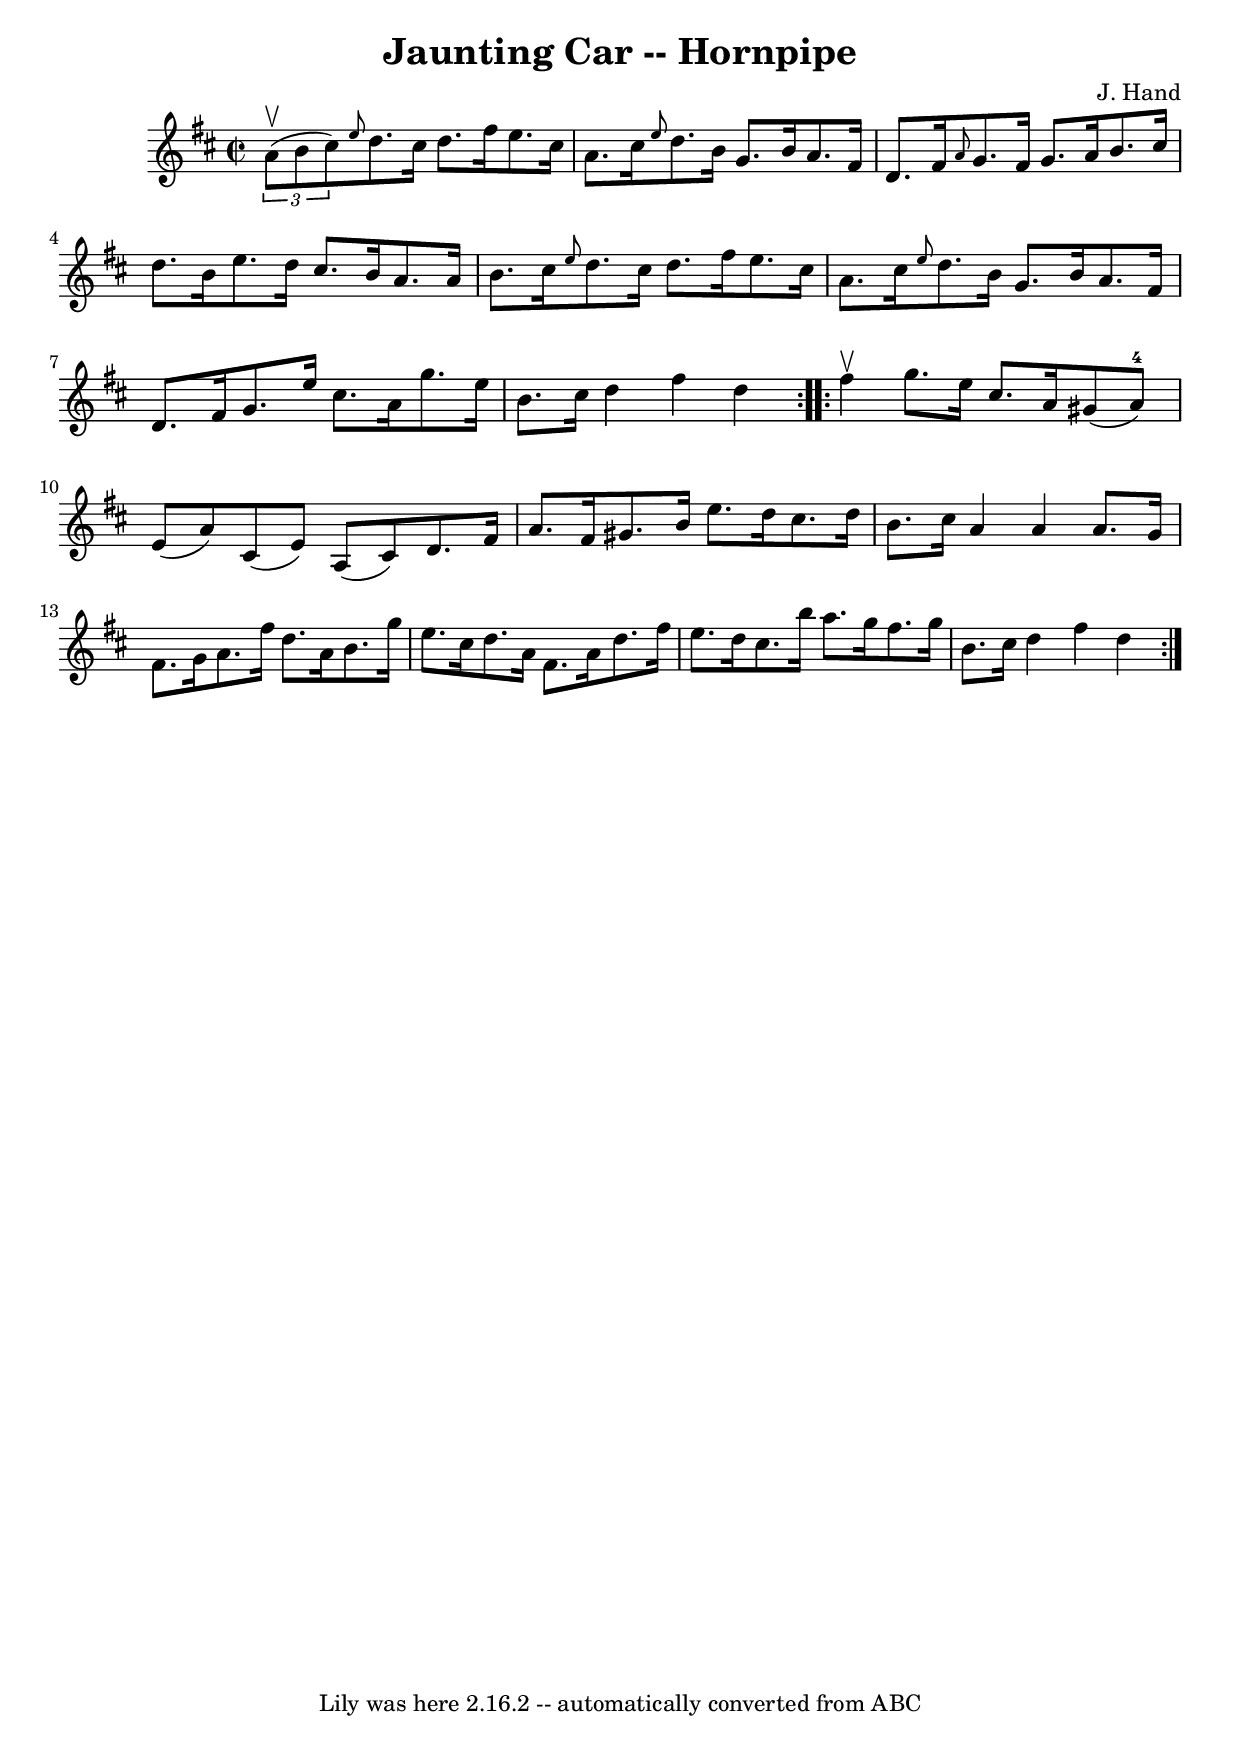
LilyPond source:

\version "2.16.2"
\include "Mammoth.ily"
\header {
  %% book = "Cole's 1000 Fiddle Tunes"
  composer = "J. Hand"
  crossRefNumber = "1"
  footnotes = ""
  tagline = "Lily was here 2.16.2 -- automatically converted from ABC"
  title = "Jaunting Car -- Hornpipe"

}
voicedefault =  {



  \repeat volta 2 {

    \override Staff.TimeSignature #'style = #'C
    \time 2/2 
    \key d \major
    \times 2/3 { a'8 (^\upbow b'8 cis''8) 
	       }  |
    \grace { e''8  
	   } d''8. cis''16 d''8. fis''16 e''8.    
    cis''16 a'8. cis''16  |
    \grace { e''8  
	   } d''8. b'16    
    g'8. b'16 a'8. fis'16 d'8. fis'16  |
    \grace { a'8  

	   } g'8. fis'16 g'8. a'16 b'8. cis''16 d''8. b'16   |
    e''8. d''16 cis''8. b'16 a'8. a'16 b'8. cis''16  |
    \grace { e''8  
	   } d''8. cis''16 d''8. fis''16    
    e''8. cis''16 a'8. cis''16  |
    \grace { e''8  
	   } d''8.    
    b'16 g'8. b'16 a'8. fis'16 d'8. fis'16  |
    g'8.    
    e''16 cis''8. a'16 g''8. e''16 b'8. cis''16  |
    d''4  
    fis''4 d''4  
  }     
  \repeat volta 2 {
    fis''4^\upbow |
    g''8.    
    e''16 cis''8. a'16 gis'8 (a'8-4) e'8 (a'8) |
    
    cis'8 (e'8) a8 (cis'8) d'8. fis'16 a'8. fis'16   |
    gis'8. b'16 e''8. d''16 cis''8. d''16 b'8.    
    cis''16  |
    a'4 a'4 a'8. g'16 fis'8. g'16  |
    
    a'8. fis''16 d''8. a'16 b'8. g''16 e''8. cis''16  |
    
    d''8. a'16 fis'8. a'16 d''8. fis''16 e''8. d''16   |
    cis''8. b''16 a''8. g''16 fis''8. g''16 b'8.    
    cis''16  |
    d''4 fis''4 d''4  
  }   

}

\score{
  <<

    \context Staff="default"
    {
      \voicedefault 
      
    }

  >>
  \layout {
    
  }
  \midi {
  }

}
